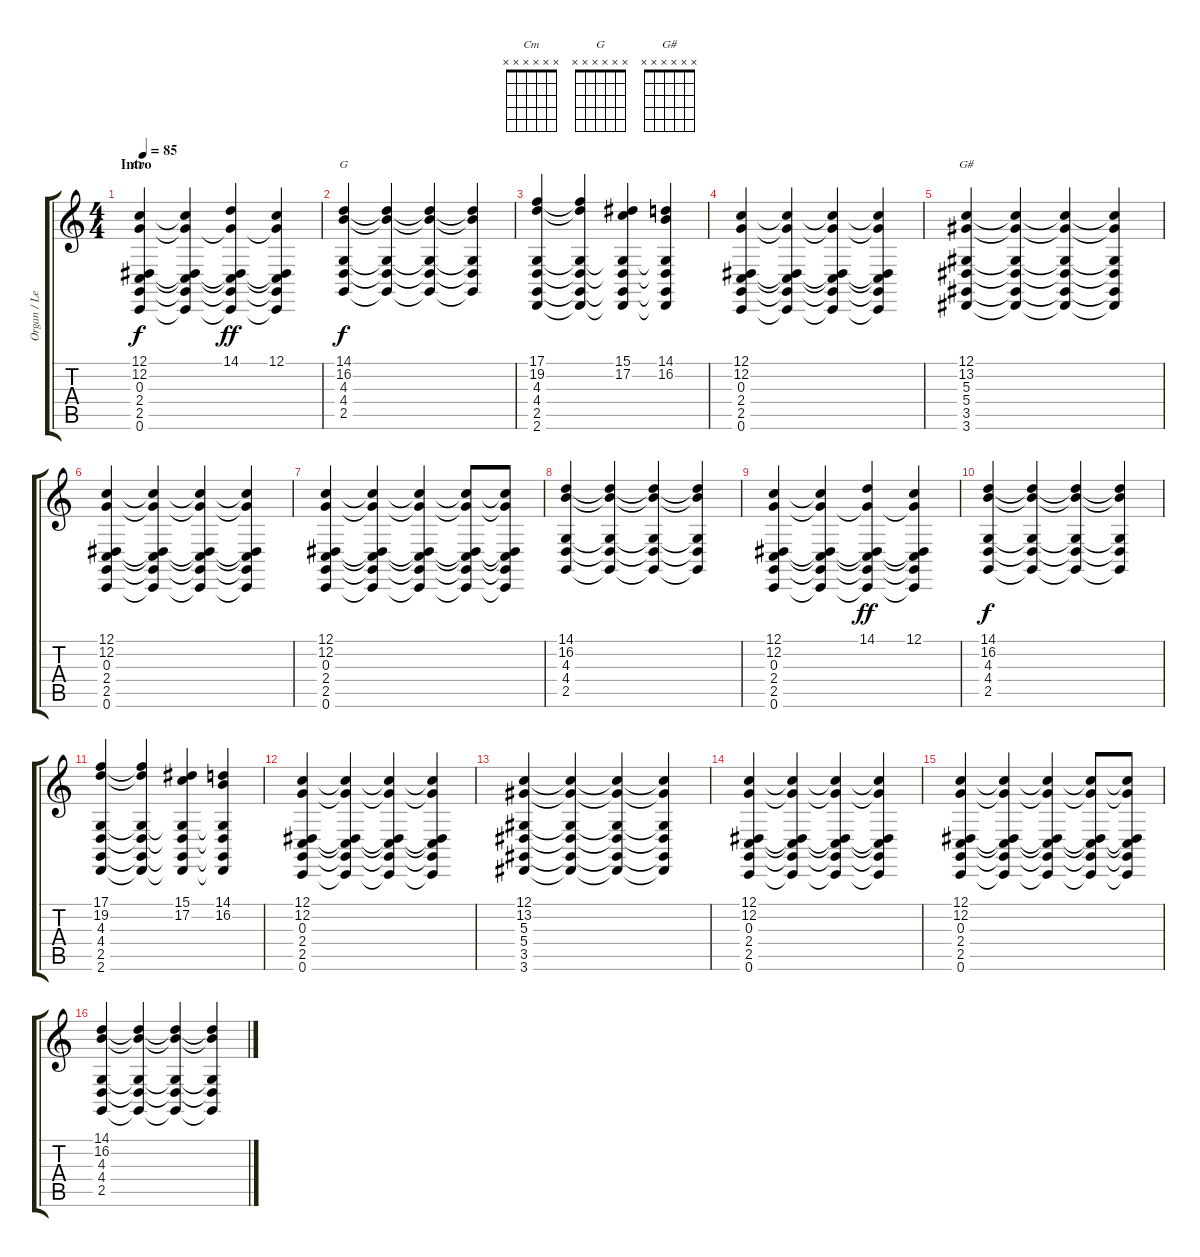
\track ("Organ / Lead Guitar Solo Harmony" "Organ / Le") {instrument churchorgan}
\staff {score tabs}
\tuning (C4 G3 Eb3 Bb2 F2 C2) {hide}
\chord ("Cm" x x x x x x)
\chord ("G" x x x x x x)
\chord ("G#" x x x x x x)
\ts (4 4)
\section ("" "Intro")
\tempo 85
\clef g2
\ks c
(12.1 12.2 0.3 2.4 2.5 0.6).4{ch "Cm" dy f instrument churchorgan} (12.1{t} 12.2{t} 0.3{t} 2.4{t} 2.5{t} 0.6{t}).4 (14.1 12.2{t} 0.3{t} 2.4{t} 2.5{t} 0.6{t}).4{dy ff} (12.1 12.2{t} 0.3{t} 2.4{t} 2.5{t} 0.6{t}).4 |
(14.1 16.2 4.3 4.4 2.5).4{ch "G" dy f} (14.1{t} 16.2{t} 4.3{t} 4.4{t} 2.5{t}).4 (14.1{t} 16.2{t} 4.3{t} 4.4{t} 2.5{t}).4 (14.1{t} 16.2{t} 4.3{t} 4.4{t} 2.5{t}).4 |
(17.1 19.2 4.3 4.4 2.5 2.6).4 (17.1{t} 19.2{t} 4.3{t} 4.4{t} 2.5{t} 2.6{t}).4 (15.1 17.2 4.3{t} 4.4{t} 2.5{t} 2.6{t}).4 (14.1 16.2 4.3{t} 4.4{t} 2.5{t} 2.6{t}).4 |
(12.1 12.2 0.3 2.4 2.5 0.6).4 (12.1{t} 12.2{t} 0.3{t} 2.4{t} 2.5{t} 0.6{t}).4 (12.1{t} 12.2{t} 0.3{t} 2.4{t} 2.5{t} 0.6{t}).4 (12.1{t} 12.2{t} 0.3{t} 2.4{t} 2.5{t} 0.6{t}).4 |
(12.1 13.2 5.3 5.4 3.5 3.6).4{ch "G#"} (12.1{t} 13.2{t} 5.3{t} 5.4{t} 3.5{t} 3.6{t}).4 (12.1{t} 13.2{t} 5.3{t} 5.4{t} 3.5{t} 3.6{t}).4 (12.1{t} 13.2{t} 5.3{t} 5.4{t} 3.5{t} 3.6{t}).4 |
(12.1 12.2 0.3 2.4 2.5 0.6).4 (12.1{t} 12.2{t} 0.3{t} 2.4{t} 2.5{t} 0.6{t}).4 (12.1{t} 12.2{t} 0.3{t} 2.4{t} 2.5{t} 0.6{t}).4 (12.1{t} 12.2{t} 0.3{t} 2.4{t} 2.5{t} 0.6{t}).4 |
(12.1 12.2 0.3 2.4 2.5 0.6).4 (12.1{t} 12.2{t} 0.3{t} 2.4{t} 2.5{t} 0.6{t}).4 (12.1{t} 12.2{t} 0.3{t} 2.4{t} 2.5{t} 0.6{t}).4 (12.1{t} 12.2{t} 0.3{t} 2.4{t} 2.5{t} 0.6{t}).8 (12.1{t} 12.2{t} 0.3{t} 2.4{t} 2.5{t} 0.6{t}).8 |
(14.1 16.2 4.3 4.4 2.5).4 (14.1{t} 16.2{t} 4.3{t} 4.4{t} 2.5{t}).4 (14.1{t} 16.2{t} 4.3{t} 4.4{t} 2.5{t}).4 (14.1{t} 16.2{t} 4.3{t} 4.4{t} 2.5{t}).4 |
(12.1 12.2 0.3 2.4 2.5 0.6).4 (12.1{t} 12.2{t} 0.3{t} 2.4{t} 2.5{t} 0.6{t}).4 (14.1 12.2{t} 0.3{t} 2.4{t} 2.5{t} 0.6{t}).4{dy ff} (12.1 12.2{t} 0.3{t} 2.4{t} 2.5{t} 0.6{t}).4 |
(14.1 16.2 4.3 4.4 2.5).4{dy f} (14.1{t} 16.2{t} 4.3{t} 4.4{t} 2.5{t}).4 (14.1{t} 16.2{t} 4.3{t} 4.4{t} 2.5{t}).4 (14.1{t} 16.2{t} 4.3{t} 4.4{t} 2.5{t}).4 |
(17.1 19.2 4.3 4.4 2.5 2.6).4 (17.1{t} 19.2{t} 4.3{t} 4.4{t} 2.5{t} 2.6{t}).4 (15.1 17.2 4.3{t} 4.4{t} 2.5{t} 2.6{t}).4 (14.1 16.2 4.3{t} 4.4{t} 2.5{t} 2.6{t}).4 |
(12.1 12.2 0.3 2.4 2.5 0.6).4 (12.1{t} 12.2{t} 0.3{t} 2.4{t} 2.5{t} 0.6{t}).4 (12.1{t} 12.2{t} 0.3{t} 2.4{t} 2.5{t} 0.6{t}).4 (12.1{t} 12.2{t} 0.3{t} 2.4{t} 2.5{t} 0.6{t}).4 |
(12.1 13.2 5.3 5.4 3.5 3.6).4 (12.1{t} 13.2{t} 5.3{t} 5.4{t} 3.5{t} 3.6{t}).4 (12.1{t} 13.2{t} 5.3{t} 5.4{t} 3.5{t} 3.6{t}).4 (12.1{t} 13.2{t} 5.3{t} 5.4{t} 3.5{t} 3.6{t}).4 |
(12.1 12.2 0.3 2.4 2.5 0.6).4 (12.1{t} 12.2{t} 0.3{t} 2.4{t} 2.5{t} 0.6{t}).4 (12.1{t} 12.2{t} 0.3{t} 2.4{t} 2.5{t} 0.6{t}).4 (12.1{t} 12.2{t} 0.3{t} 2.4{t} 2.5{t} 0.6{t}).4 |
(12.1 12.2 0.3 2.4 2.5 0.6).4 (12.1{t} 12.2{t} 0.3{t} 2.4{t} 2.5{t} 0.6{t}).4 (12.1{t} 12.2{t} 0.3{t} 2.4{t} 2.5{t} 0.6{t}).4 (12.1{t} 12.2{t} 0.3{t} 2.4{t} 2.5{t} 0.6{t}).8 (12.1{t} 12.2{t} 0.3{t} 2.4{t} 2.5{t} 0.6{t}).8 |
(14.1 16.2 4.3 4.4 2.5).4 (14.1{t} 16.2{t} 4.3{t} 4.4{t} 2.5{t}).4 (14.1{t} 16.2{t} 4.3{t} 4.4{t} 2.5{t}).4 (14.1{t} 16.2{t} 4.3{t} 4.4{t} 2.5{t}).4
